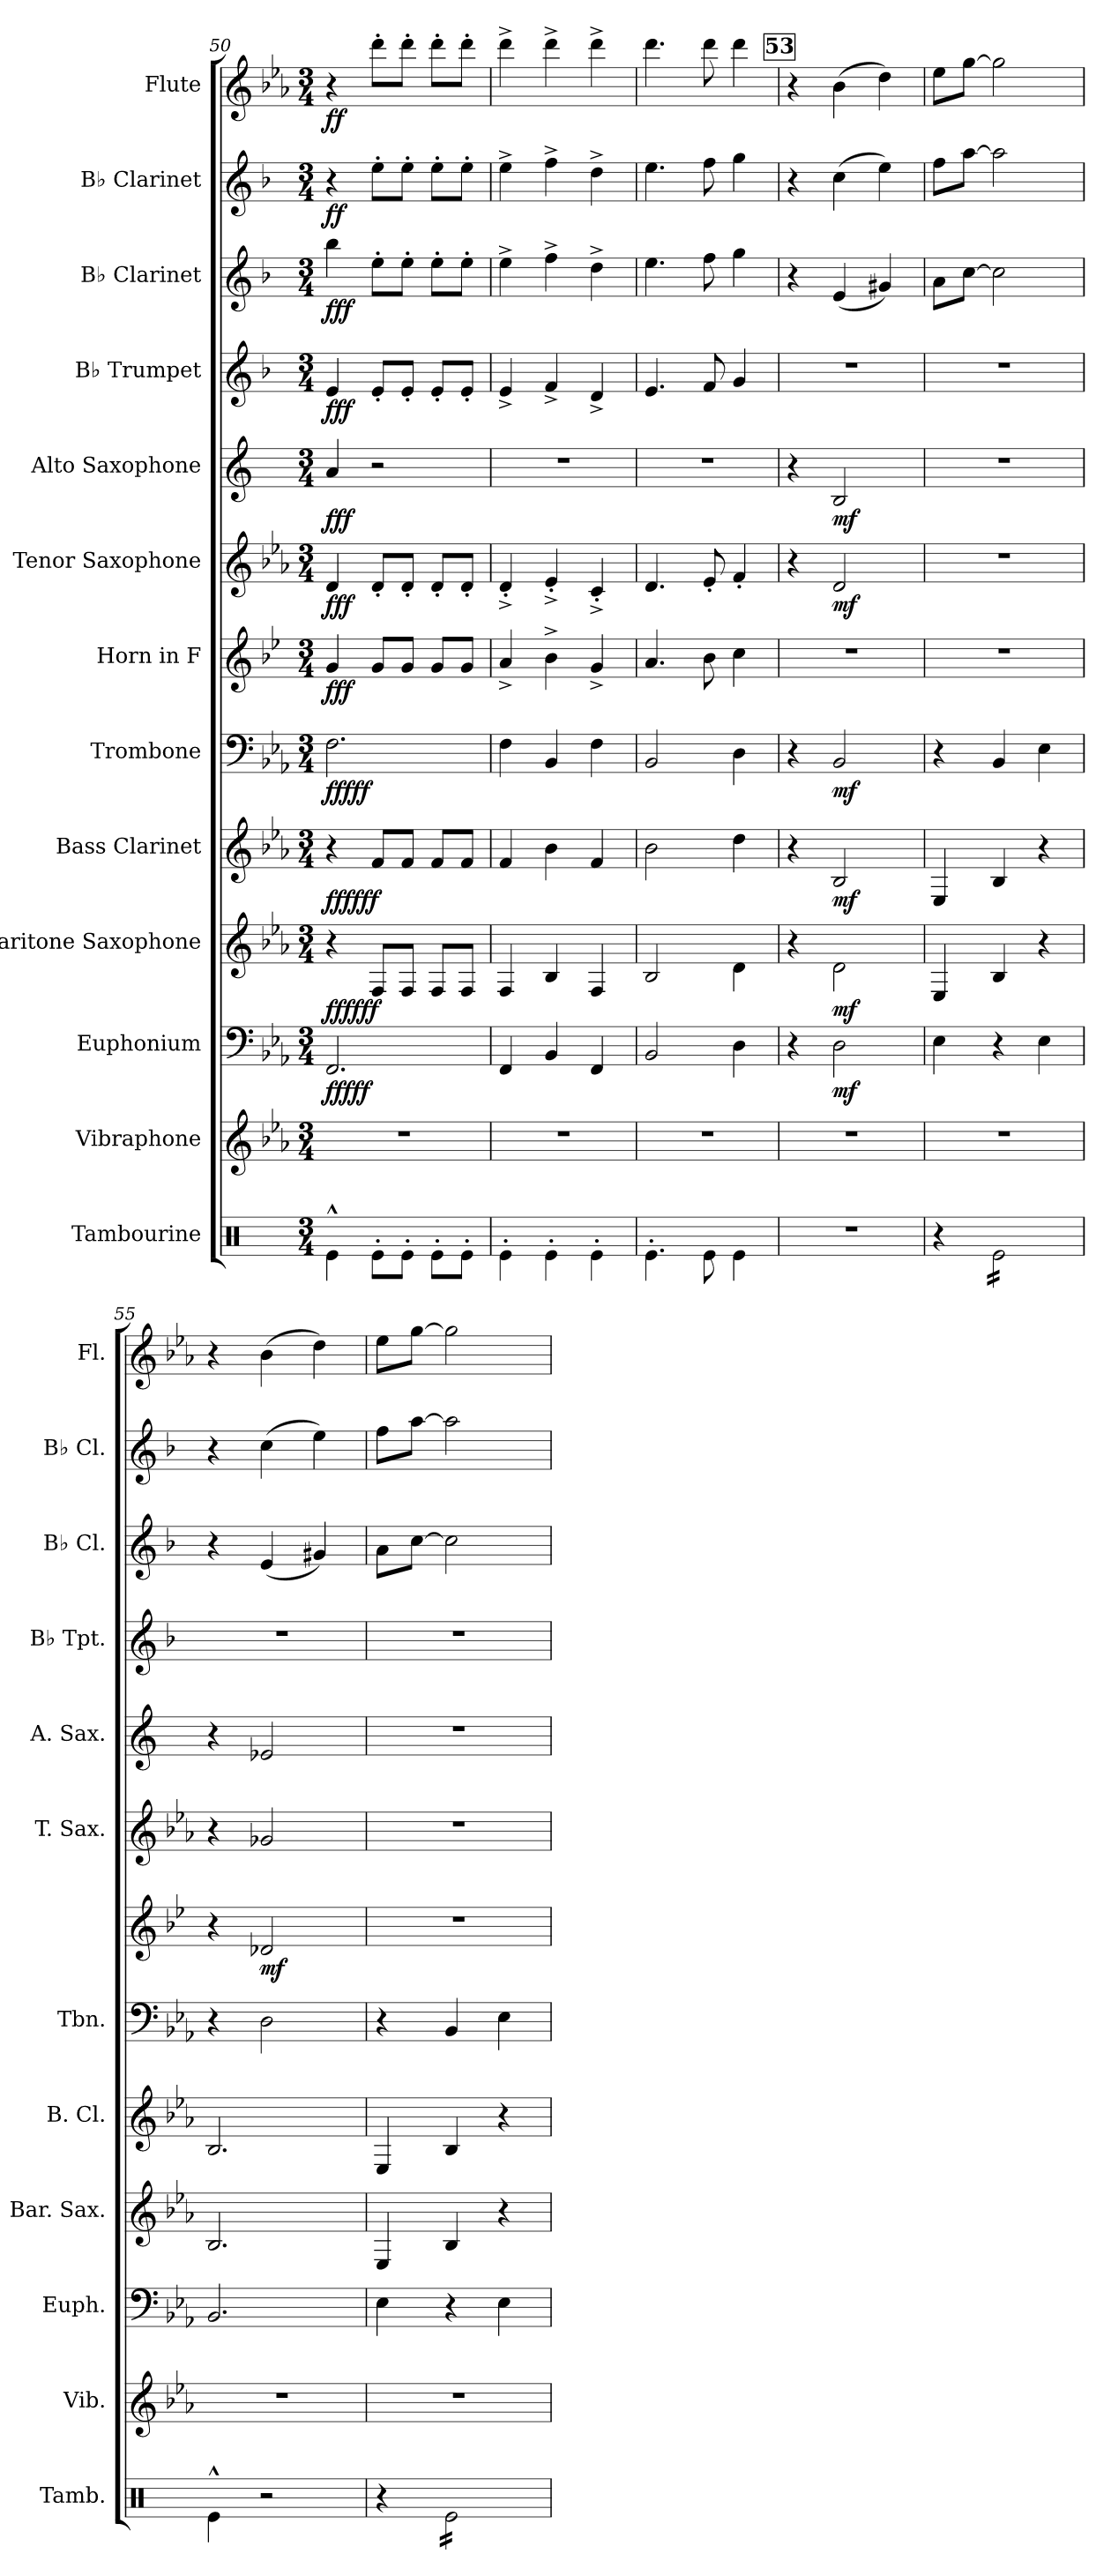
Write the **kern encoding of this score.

**kern	**kern	**kern	**dynam	**kern	**dynam	**kern	**dynam	**kern	**dynam	**kern	**dynam	**kern	**dynam	**kern	**dynam	**kern	**dynam	**kern	**dynam	**kern	**dynam	**kern	**dynam
*part13	*part12	*part11	*part11	*part10	*part10	*part9	*part9	*part8	*part8	*part7	*part7	*part6	*part6	*part5	*part5	*part4	*part4	*part3	*part3	*part2	*part2	*part1	*part1
*staff13	*staff12	*staff11	*staff11	*staff10	*staff10	*staff9	*staff9	*staff8	*staff8	*staff7	*staff7	*staff6	*staff6	*staff5	*staff5	*staff4	*staff4	*staff3	*staff3	*staff2	*staff2	*staff1	*staff1
*I"Tambourine	*I"Vibraphone	*I"Euphonium	*	*I"Baritone Saxophone	*	*I"Bass Clarinet	*	*I"Trombone	*	*I"Horn in F	*	*I"Tenor Saxophone	*	*I"Alto Saxophone	*	*I"B♭ Trumpet	*	*I"B♭ Clarinet	*	*I"B♭ Clarinet	*	*I"Flute	*
*I'Tamb.	*I'Vib.	*I'Euph.	*	*I'Bar. Sax.	*	*I'B. Cl.	*	*I'Tbn.	*	*	*	*I'T. Sax.	*	*I'A. Sax.	*	*I'B♭ Tpt.	*	*I'B♭ Cl.	*	*I'B♭ Cl.	*	*I'Fl.	*
*clefX	*clefG2	*clefF4	*	*clefG2	*	*clefG2	*	*clefF4	*	*clefG2	*	*clefG2	*	*clefG2	*	*clefG2	*	*clefG2	*	*clefG2	*	*clefG2	*
*	*	*	*	*ITrd12c21	*	*ITrd8c14	*	*	*	*ITrd4c7	*	*ITrd8c14	*	*ITrd5c9	*	*ITrd1c2	*	*ITrd1c2	*	*ITrd1c2	*	*	*
*k[]	*k[b-e-a-]	*k[b-e-a-]	*	*k[b-e-a-]	*	*k[b-e-a-]	*	*k[b-e-a-]	*	*k[b-e-a-]	*	*k[b-e-a-]	*	*k[b-e-a-]	*	*k[b-e-a-]	*	*k[b-e-a-]	*	*k[b-e-a-]	*	*k[b-e-a-]	*
*M3/4	*M3/4	*M3/4	*	*M3/4	*	*M3/4	*	*M3/4	*	*M3/4	*	*M3/4	*	*M3/4	*	*M3/4	*	*M3/4	*	*M3/4	*	*M3/4	*
=50	=50	=50	=50	=50	=50	=50	=50	=50	=50	=50	=50	=50	=50	=50	=50	=50	=50	=50	=50	=50	=50	=50	=50
!	!	!	!LO:DY:b	!	!	!	!	!	!	!	!	!	!	!	!	!	!	!	!	!	!	!	!
!	!	!	!LO:DY:n=1:b	!	!	!	!	!	!	!	!	!	!	!	!	!	!	!	!	!	!	!	!
!	!	!	!LO:DY:n=2:b	!	!	!	!	!	!	!	!	!	!	!	!	!	!	!	!	!	!	!	!
!	!	!	!LO:DY:n=3:b	!	!	!	!	!	!	!	!	!	!	!	!	!	!	!	!	!	!	!	!
!	!	!	!LO:DY:n=4:b	!	!LO:DY:b	!	!	!	!	!	!	!	!	!	!	!	!	!	!	!	!	!	!
!	!	!	!	!	!LO:DY:n=1:b	!	!	!	!	!	!	!	!	!	!	!	!	!	!	!	!	!	!
!	!	!	!	!	!LO:DY:n=2:b	!	!	!	!	!	!	!	!	!	!	!	!	!	!	!	!	!	!
!	!	!	!	!	!LO:DY:n=3:b	!	!	!	!	!	!	!	!	!	!	!	!	!	!	!	!	!	!
!	!	!	!	!	!LO:DY:n=4:b	!	!	!	!	!	!	!	!	!	!	!	!	!	!	!	!	!	!
!	!	!	!	!	!LO:DY:n=5:b	!	!LO:DY:b	!	!	!	!	!	!	!	!	!	!	!	!	!	!	!	!
!	!	!	!	!	!	!	!LO:DY:n=1:b	!	!	!	!	!	!	!	!	!	!	!	!	!	!	!	!
!	!	!	!	!	!	!	!LO:DY:n=2:b	!	!	!	!	!	!	!	!	!	!	!	!	!	!	!	!
!	!	!	!	!	!	!	!LO:DY:n=3:b	!	!	!	!	!	!	!	!	!	!	!	!	!	!	!	!
!	!	!	!	!	!	!	!LO:DY:n=4:b	!	!	!	!	!	!	!	!	!	!	!	!	!	!	!	!
!	!	!	!	!	!	!	!LO:DY:n=5:b	!	!LO:DY:b	!	!	!	!	!	!	!	!	!	!	!	!	!	!
!	!	!	!	!	!	!	!	!	!LO:DY:n=1:b	!	!	!	!	!	!	!	!	!	!	!	!	!	!
!	!	!	!	!	!	!	!	!	!LO:DY:n=2:b	!	!	!	!	!	!	!	!	!	!	!	!	!	!
!	!	!	!	!	!	!	!	!	!LO:DY:n=3:b	!	!	!	!	!	!	!	!	!	!	!	!	!	!
!	!	!	!	!	!	!	!	!	!LO:DY:n=4:b	!	!LO:DY:b	!	!	!	!	!	!	!	!	!	!	!	!
!	!	!	!	!	!	!	!	!	!	!	!LO:DY:n=1:b	!	!	!	!	!	!	!	!	!	!	!	!
!	!	!	!	!	!	!	!	!	!	!	!LO:DY:n=2:b	!	!LO:DY:b	!	!	!	!	!	!	!	!	!	!
!	!	!	!	!	!	!	!	!	!	!	!	!	!LO:DY:n=1:b	!	!	!	!	!	!	!	!	!	!
!	!	!	!	!	!	!	!	!	!	!	!	!	!LO:DY:n=2:b	!	!LO:DY:b	!	!	!	!	!	!	!	!
!	!	!	!	!	!	!	!	!	!	!	!	!	!	!	!LO:DY:n=1:b	!	!	!	!	!	!	!	!
!	!	!	!	!	!	!	!	!	!	!	!	!	!	!	!LO:DY:n=2:b	!	!LO:DY:b	!	!	!	!	!	!
!	!	!	!	!	!	!	!	!	!	!	!	!	!	!	!	!	!LO:DY:n=1:b	!	!	!	!	!	!
!	!	!	!	!	!	!	!	!	!	!	!	!	!	!	!	!	!LO:DY:n=2:b	!	!LO:DY:b	!	!	!	!
!	!	!	!	!	!	!	!	!	!	!	!	!	!	!	!	!	!	!	!LO:DY:n=1:b	!	!	!	!
!	!	!	!	!	!	!	!	!	!	!	!	!	!	!	!	!	!	!	!LO:DY:n=2:b	!	!LO:DY:b	!	!
!	!	!	!	!	!	!	!	!	!	!	!	!	!	!	!	!	!	!	!	!	!LO:DY:n=1:b	!	!LO:DY:b
!	!	!	!	!	!	!	!	!	!	!	!	!	!	!	!	!	!	!	!	!	!	!	!LO:DY:n=1:b
4Re^^\	2.r	2.FF/	f f f f f	4r	f f f f f f	4r	f f f f f f	2.F\	f f f f f	4c/	f f f	4D/	f f f	4c/	f f f	4d/	f f f	4aa-\	f f f	4r	f f	4r	f f
8Re'\L	.	.	.	8FF/L	.	8F/L	.	.	.	8c/L	.	8D'/L	.	2r	.	8d'/L	.	8dd'\L	.	8dd'\L	.	8ddd'\L	.
8Re'\J	.	.	.	8FF/J	.	8F/J	.	.	.	8c/J	.	8D'/J	.	.	.	8d'/J	.	8dd'\J	.	8dd'\J	.	8ddd'\J	.
8Re'\L	.	.	.	8FF/L	.	8F/L	.	.	.	8c/L	.	8D'/L	.	.	.	8d'/L	.	8dd'\L	.	8dd'\L	.	8ddd'\L	.
8Re'\J	.	.	.	8FF/J	.	8F/J	.	.	.	8c/J	.	8D'/J	.	.	.	8d'/J	.	8dd'\J	.	8dd'\J	.	8ddd'\J	.
=51	=51	=51	=51	=51	=51	=51	=51	=51	=51	=51	=51	=51	=51	=51	=51	=51	=51	=51	=51	=51	=51	=51	=51
4Re'\	2.r	4FF/	.	4FF/	.	4F/	.	4F\	.	4d^/	.	4D'^/	.	2.r	.	4d^/	.	4dd^\	.	4dd^\	.	4ddd^\	.
4Re'\	.	4BB-/	.	4BB-/	.	4B-\	.	4BB-/	.	4e-^\	.	4E-'^/	.	.	.	4e-^/	.	4ee-^\	.	4ee-^\	.	4ddd^\	.
4Re'\	.	4FF/	.	4FF/	.	4F/	.	4F\	.	4c^/	.	4C'^/	.	.	.	4c^/	.	4cc^\	.	4cc^\	.	4ddd^\	.
=52	=52	=52	=52	=52	=52	=52	=52	=52	=52	=52	=52	=52	=52	=52	=52	=52	=52	=52	=52	=52	=52	=52	=52
4.Re'\	2.r	2BB-/	.	2BB-/	.	2B-\	.	2BB-/	.	4.d/	.	4.D/	.	2.r	.	4.d/	.	4.dd\	.	4.dd\	.	4.ddd\	.
8Re\	.	.	.	.	.	.	.	.	.	8e-\	.	8E-'/	.	.	.	8e-/	.	8ee-\	.	8ee-\	.	8ddd\	.
4Re\	.	4D\	.	4D\	.	4d\	.	4D\	.	4f\	.	4F'/	.	.	.	4f/	.	4ff\	.	4ff\	.	4ddd\	.
!!LO:REH:place=s1:a:B:fs=14:t=53
=53	=53	=53	=53	=53	=53	=53	=53	=53	=53	=53	=53	=53	=53	=53	=53	=53	=53	=53	=53	=53	=53	=53	=53
2.r	2.r	4r	.	4r	.	4r	.	4r	.	2.r	.	4r	.	4r	.	2.r	.	4r	.	4r	.	4r	.
!	!	!	!LO:DY:b	!	!LO:DY:b	!	!LO:DY:b	!	!LO:DY:b	!	!	!	!LO:DY:b	!	!LO:DY:b	!	!	!	!	!	!	!	!
.	.	2D\	mf	2D\	mf	2BB-/	mf	2BB-/	mf	.	.	2D/	mf	2D/	mf	.	.	(4d/	.	(4b-\	.	(4b-\	.
.	.	.	.	.	.	.	.	.	.	.	.	.	.	.	.	.	.	4f#X/)	.	4dd\)	.	4dd\)	.
!!LO:PB:g=z
=54	=54	=54	=54	=54	=54	=54	=54	=54	=54	=54	=54	=54	=54	=54	=54	=54	=54	=54	=54	=54	=54	=54	=54
4r	2.r	4E-\	.	4EE-/	.	4EE-/	.	4r	.	2.r	.	2.r	.	2.r	.	2.r	.	8g\L	.	8ee-\L	.	8ee-\L	.
.	.	.	.	.	.	.	.	.	.	.	.	.	.	.	.	.	.	[8b-\J	.	[8gg\J	.	[8gg\J	.
*tremolo	*	*	*	*	*	*	*	*	*	*	*	*	*	*	*	*	*	*	*	*	*	*	*
16Re\LL	.	4r	.	4BB-/	.	4BB-/	.	4BB-/	.	.	.	.	.	.	.	.	.	2b-\]	.	2gg\]	.	2gg\]	.
16Re\	.	.	.	.	.	.	.	.	.	.	.	.	.	.	.	.	.	.	.	.	.	.	.
16Re\	.	.	.	.	.	.	.	.	.	.	.	.	.	.	.	.	.	.	.	.	.	.	.
16Re\	.	.	.	.	.	.	.	.	.	.	.	.	.	.	.	.	.	.	.	.	.	.	.
16Re\	.	4E-\	.	4r	.	4r	.	4E-\	.	.	.	.	.	.	.	.	.	.	.	.	.	.	.
16Re\	.	.	.	.	.	.	.	.	.	.	.	.	.	.	.	.	.	.	.	.	.	.	.
16Re\	.	.	.	.	.	.	.	.	.	.	.	.	.	.	.	.	.	.	.	.	.	.	.
16Re\JJ	.	.	.	.	.	.	.	.	.	.	.	.	.	.	.	.	.	.	.	.	.	.	.
*Xtremolo	*	*	*	*	*	*	*	*	*	*	*	*	*	*	*	*	*	*	*	*	*	*	*
=55	=55	=55	=55	=55	=55	=55	=55	=55	=55	=55	=55	=55	=55	=55	=55	=55	=55	=55	=55	=55	=55	=55	=55
4Re^^\	2.r	2.BB-/	.	2.BB-/	.	2.BB-/	.	4r	.	4r	.	4r	.	4r	.	2.r	.	4r	.	4r	.	4r	.
!	!	!	!	!	!	!	!	!	!	!	!LO:DY:b	!	!	!	!	!	!	!	!	!	!	!	!
2r	.	.	.	.	.	.	.	2D\	.	2G-X/	mf	2G-X/	.	2G-X/	.	.	.	(4d/	.	(4b-\	.	(4b-\	.
.	.	.	.	.	.	.	.	.	.	.	.	.	.	.	.	.	.	4f#X/)	.	4dd\)	.	4dd\)	.
=56	=56	=56	=56	=56	=56	=56	=56	=56	=56	=56	=56	=56	=56	=56	=56	=56	=56	=56	=56	=56	=56	=56	=56
4r	2.r	4E-\	.	4EE-/	.	4EE-/	.	4r	.	2.r	.	2.r	.	2.r	.	2.r	.	8g\L	.	8ee-\L	.	8ee-\L	.
.	.	.	.	.	.	.	.	.	.	.	.	.	.	.	.	.	.	[8b-\J	.	[8gg\J	.	[8gg\J	.
*tremolo	*	*	*	*	*	*	*	*	*	*	*	*	*	*	*	*	*	*	*	*	*	*	*
16Re\LL	.	4r	.	4BB-/	.	4BB-/	.	4BB-/	.	.	.	.	.	.	.	.	.	2b-\]	.	2gg\]	.	2gg\]	.
16Re\	.	.	.	.	.	.	.	.	.	.	.	.	.	.	.	.	.	.	.	.	.	.	.
16Re\	.	.	.	.	.	.	.	.	.	.	.	.	.	.	.	.	.	.	.	.	.	.	.
16Re\	.	.	.	.	.	.	.	.	.	.	.	.	.	.	.	.	.	.	.	.	.	.	.
16Re\	.	4E-\	.	4r	.	4r	.	4E-\	.	.	.	.	.	.	.	.	.	.	.	.	.	.	.
16Re\	.	.	.	.	.	.	.	.	.	.	.	.	.	.	.	.	.	.	.	.	.	.	.
16Re\	.	.	.	.	.	.	.	.	.	.	.	.	.	.	.	.	.	.	.	.	.	.	.
16Re\JJ	.	.	.	.	.	.	.	.	.	.	.	.	.	.	.	.	.	.	.	.	.	.	.
*Xtremolo	*	*	*	*	*	*	*	*	*	*	*	*	*	*	*	*	*	*	*	*	*	*	*
=	=	=	=	=	=	=	=	=	=	=	=	=	=	=	=	=	=	=	=	=	=	=	=
*-	*-	*-	*-	*-	*-	*-	*-	*-	*-	*-	*-	*-	*-	*-	*-	*-	*-	*-	*-	*-	*-	*-	*-
